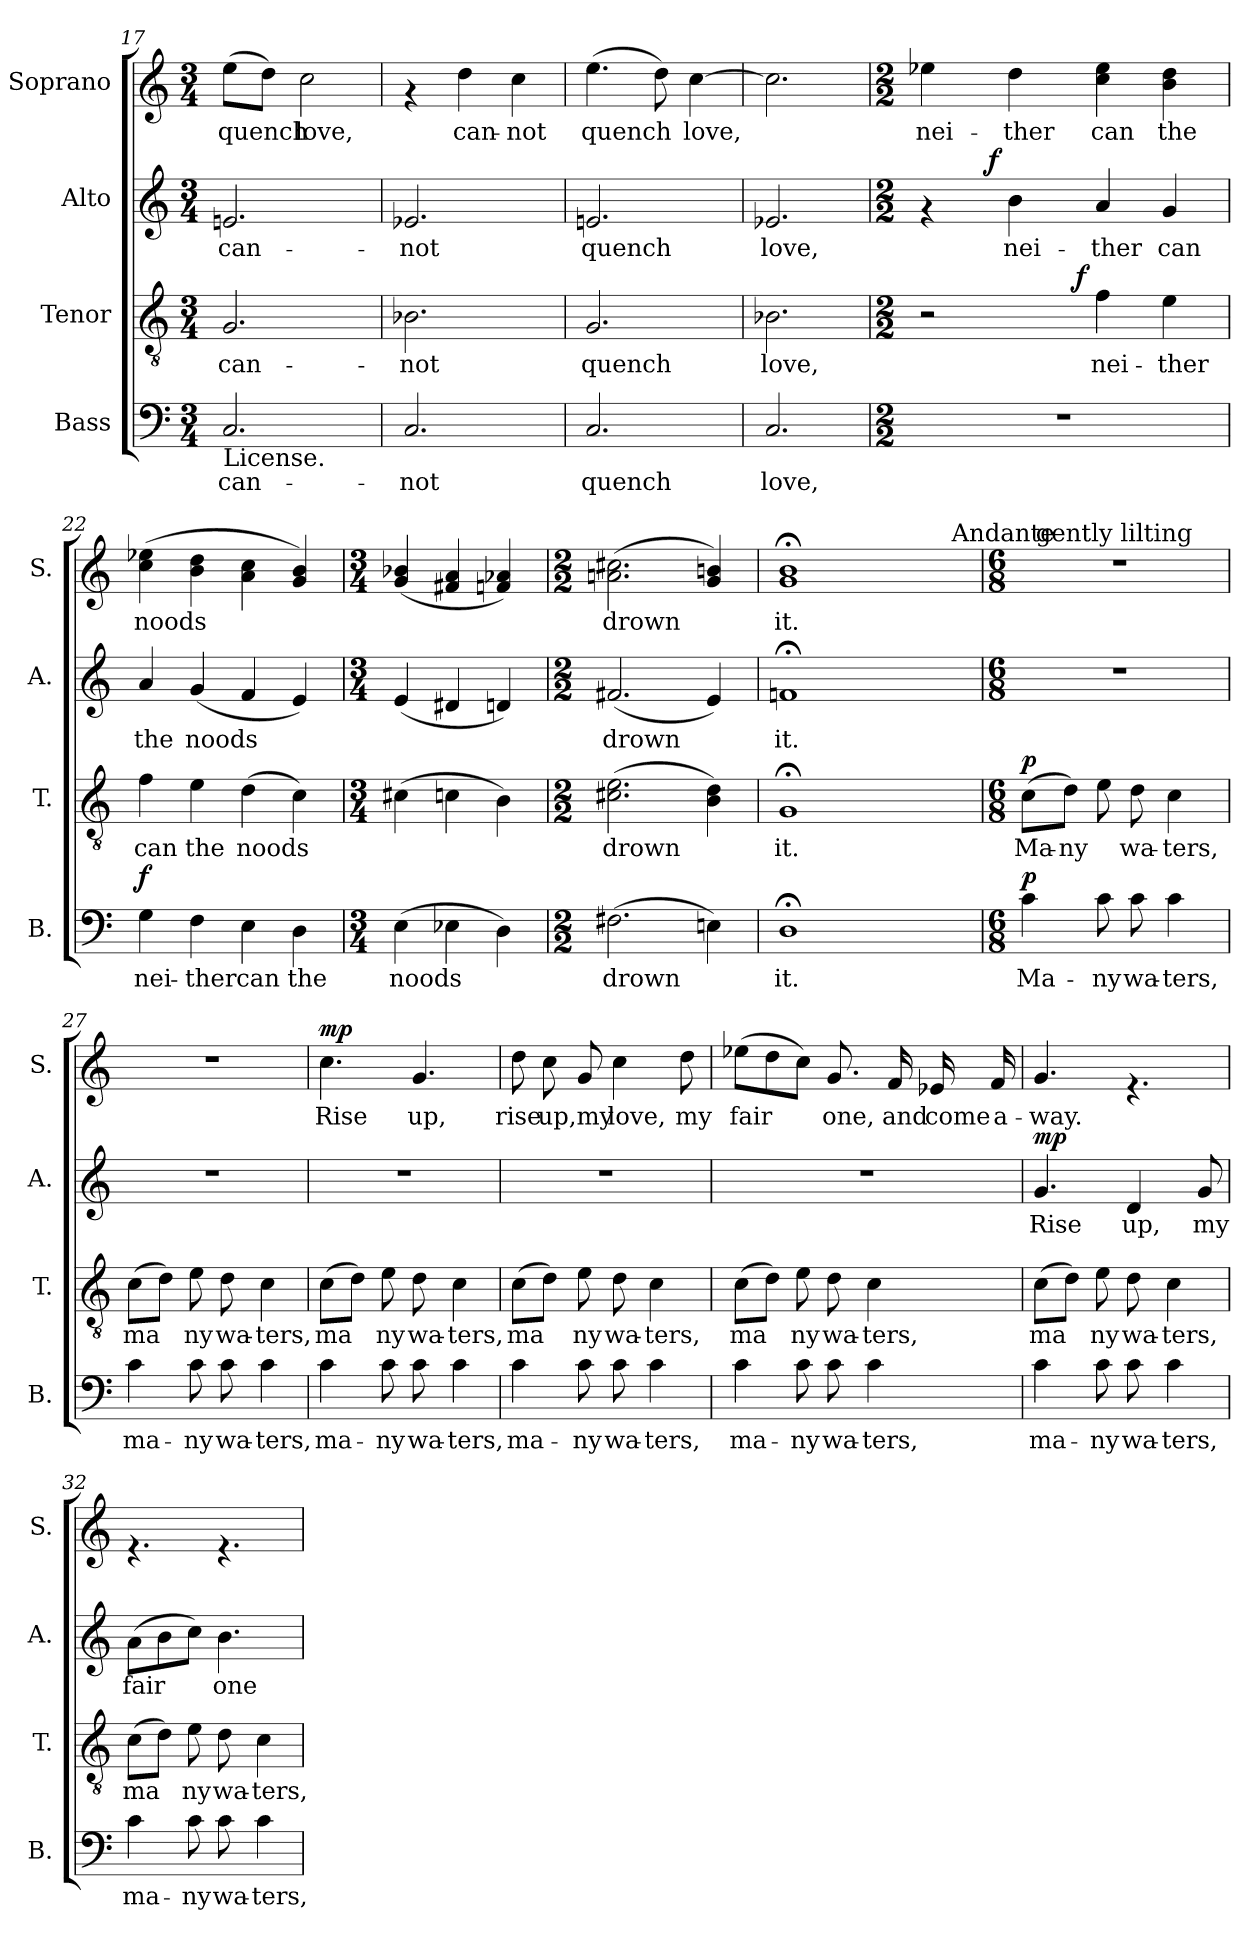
**kern	**text	**dynam	**kern	**text	**dynam	**kern	**text	**dynam	**kern	**text	**dynam
*part4	*part4	*part4	*part3	*part3	*part3	*part2	*part2	*part2	*part1	*part1	*part1
*staff4	*staff4	*staff4	*staff3	*staff3	*staff3	*staff2	*staff2	*staff2	*staff1	*staff1	*staff1
*I"Bass	*	*	*I"Tenor	*	*	*I"Alto	*	*	*I"Soprano	*	*
*I'B.	*	*	*I'T.	*	*	*I'A.	*	*	*I'S.	*	*
!!LO:PB:g=z
*clefF4	*	*	*clefGv2	*	*	*clefG2	*	*	*clefG2	*	*
*k[]	*	*	*k[]	*	*	*k[]	*	*	*k[]	*	*
*C:	*	*	*C:	*	*	*C:	*	*	*C:	*	*
*M3/4	*	*	*M3/4	*	*	*M3/4	*	*	*M3/4	*	*
=17	=17	=17	=17	=17	=17	=17	=17	=17	=17	=17	=17
!LO:TX:b:t=License.	!	!	!	!	!	!	!	!	!	!	!
!	!LO:LY:b:cj	!	!	!LO:LY:b:cj	!	!	!LO:LY:b:cj	!	!	!LO:LY:b	!
2.C/	can-	.	2.G/	can-	.	2.en/	can-	.	(>8ee\L	quench	.
!	!	!	!	!	!	!	!	!	!	!LO:LY:b	!
.	.	.	.	.	.	.	.	.	8dd\J)	.	.
!	!	!	!	!	!	!	!	!	!	!LO:LY:b	!
.	.	.	.	.	.	.	.	.	2cc\	love,	.
=18	=18	=18	=18	=18	=18	=18	=18	=18	=18	=18	=18
!	!LO:LY:b:cj	!	!	!LO:LY:b:cj	!	!	!LO:LY:b:cj	!	!	!	!
2.C/	-not	.	2.B-X\	-not	.	2.e-X/	-not	.	4rf	.	.
!	!	!	!	!	!	!	!	!	!	!LO:LY:b	!
.	.	.	.	.	.	.	.	.	4dd\	can-	.
!	!	!	!	!	!	!	!	!	!	!LO:LY:b	!
.	.	.	.	.	.	.	.	.	4cc\	-not	.
=19	=19	=19	=19	=19	=19	=19	=19	=19	=19	=19	=19
!	!LO:LY:b:cj	!	!	!LO:LY:b:cj	!	!	!LO:LY:b:cj	!	!	!LO:LY:b	!
2.C/	quench	.	2.G/	quench	.	2.en/	quench	.	(>4.ee\	quench	.
!	!	!	!	!	!	!	!	!	!	!LO:LY:b	!
.	.	.	.	.	.	.	.	.	8dd\)	.	.
!	!	!	!	!	!	!	!	!	!	!LO:LY:b	!
.	.	.	.	.	.	.	.	.	[>4cc\	love,	.
=20	=20	=20	=20	=20	=20	=20	=20	=20	=20	=20	=20
!	!LO:LY:b:cj	!	!	!LO:LY:b:cj	!	!	!LO:LY:b:cj	!	!	!LO:LY:b	!
2.C/	love,	.	2.B-X\	love,	.	2.e-X/	love,	.	2.cc\]	.	.
=21	=21	=21	=21	=21	=21	=21	=21	=21	=21	=21	=21
*M2/2	*	*	*M2/2	*	*	*M2/2	*	*	*M2/2	*	*
!	!	!	!	!	!	!	!	!	!	!LO:LY:b	!
*	*	*	*^	*	*	*^	*	*	*	*	*
1r	.	.	2r	4ryy	.	.	4rf	8ryy	.	.	4ee-X\	nei-	.
.	.	.	.	.	.	.	.	16ryy	.	.	.	.	.
.	.	.	.	.	.	.	.	64ryy	.	.	.	.	.
!	!	!	!	!	!	!	!	!	!	!LO:DY:a	!	!	!
.	.	.	.	.	.	.	.	2ryy	.	f	.	.	.
!	!	!	!	!	!	!	!	!	!LO:LY:b:cj	!	!	!LO:LY:b	!
.	.	.	.	8ryy	.	.	4b\	.	nei-	.	4dd\	-ther	.
.	.	.	.	16ryy	.	.	.	.	.	.	.	.	.
.	.	.	.	64ryy	.	.	.	.	.	.	.	.	.
!	!	!	!	!	!	!LO:DY:a	!	!	!	!	!	!	!
.	.	.	.	2ryy	.	f	.	.	.	.	.	.	.
!	!	!	!	!	!LO:LY:b:cj	!	!	!	!LO:LY:b:cj	!	!	!LO:LY:b	!
.	.	.	4f\	.	nei-	.	4a/	.	-ther	.	4ee-\ 4cc\	can	.
.	.	.	.	.	.	.	.	4ryy	.	.	.	.	.
!	!	!	!	!	!LO:LY:b:cj	!	!	!	!LO:LY:b:cj	!	!	!LO:LY:b	!
.	.	.	4e\	.	-ther	.	4g/	.	can	.	4dd\ 4b\	the	.
.	.	.	.	32.ryy	.	.	.	32.ryy	.	.	.	.	.
=22	=22	=22	=22	=22	=22	=22	=22	=22	=22	=22	=22	=22	=22
!	!LO:LY:b:cj	!LO:DY:a	!	!	!LO:LY:b:cj	!	!	!	!LO:LY:b:cj	!	!	!LO:LY:b	!
*	*	*	*v	*v	*	*	*	*	*	*	*	*	*
*	*	*	*	*	*	*v	*v	*	*	*	*	*
4G\	nei-	f	4f\	can	.	4a/	the	.	(>4ee-X\ 4cc\	noods	.
!	!LO:LY:b:cj	!	!	!LO:LY:b:cj	!	!	!LO:LY:b:cj	!	!	!LO:LY:b	!
4F\	-ther	.	4e\	the	.	(<4g/	noods	.	4dd\ 4b\	.	.
!	!LO:LY:b:cj	!	!	!LO:LY:b:cj	!	!	!LO:LY:b:cj	!	!	!LO:LY:b	!
4E\	can	.	(>4d\	noods	.	4f/	.	.	4cc\ 4a\	.	.
!	!LO:LY:b:cj	!	!	!LO:LY:b:cj	!	!	!LO:LY:b:cj	!	!	!LO:LY:b	!
4D\	the	.	4c\)	.	.	4e/)	.	.	4b/ 4g/)	.	.
!!LO:LB:g=z
=23	=23	=23	=23	=23	=23	=23	=23	=23	=23	=23	=23
*M3/4	*	*	*M3/4	*	*	*M3/4	*	*	*M3/4	*	*
!	!LO:LY:b:cj	!	!	!LO:LY:b:cj	!	!	!LO:LY:b:cj	!	!	!LO:LY:b	!
(>4E\	noods	.	(>4c#X\	.	.	(<4e/	.	.	(>4b-X/ 4g/	.	.
!	!LO:LY:b:cj	!	!	!LO:LY:b:cj	!	!	!LO:LY:b:cj	!	!	!LO:LY:b	!
4E-X\	.	.	4cn\	.	.	4d#X/	.	.	4a/ 4f#X/	.	.
!	!LO:LY:b:cj	!	!	!LO:LY:b:cj	!	!	!LO:LY:b:cj	!	!	!LO:LY:b	!
4D\)	.	.	4B\)	.	.	4dn/)	.	.	4a-X/ 4fn/)	.	.
=24	=24	=24	=24	=24	=24	=24	=24	=24	=24	=24	=24
*M2/2	*	*	*M2/2	*	*	*M2/2	*	*	*M2/2	*	*
!	!LO:LY:b:cj	!	!	!LO:LY:b:cj	!	!	!LO:LY:b:cj	!	!	!LO:LY:b	!
(>2.F#X\	drown	.	(>2.e\ 2.c#X\	drown	.	(<2.f#X/	drown	.	(>2.cc#X\ 2.an\	drown	.
!	!LO:LY:b:cj	!	!	!LO:LY:b:cj	!	!	!LO:LY:b:cj	!	!	!LO:LY:b	!
4En\)	.	.	4d\ 4B\)	.	.	4e/)	.	.	4bn/ 4g/)	.	.
=25	=25	=25	=25	=25	=25	=25	=25	=25	=25	=25	=25
!	!LO:LY:b:cj	!	!	!LO:LY:b:cj	!	!	!LO:LY:b:cj	!	!	!LO:LY:b	!
*	*	*	*	*	*	*	*	*	*^	*	*
1D;<	it.	.	1G;<	it.	.	1fn;<	it.	.	1b;< 1g;<	2ryy	it.	.
.	.	.	.	.	.	.	.	.	.	4ryy	.	.
.	.	.	.	.	.	.	.	.	.	8ryy	.	.
.	.	.	.	.	.	.	.	.	.	64ryy	.	.
!	!	!	!	!	!	!	!	!	!	!LO:TX:a:t=Andante	!	!
.	.	.	.	.	.	.	.	.	.	16..ryy	.	.
=26	=26	=26	=26	=26	=26	=26	=26	=26	=26	=26	=26	=26
*M6/8	*	*	*M6/8	*	*	*M6/8	*	*	*M6/8	*	*	*
!	!LO:LY:b:cj	!LO:DY:a	!	!LO:LY:b:cj	!LO:DY:a	!	!	!	!	!	!	!
4c\	Ma-	p	(>8c\L	Ma-	p	2.r	.	.	2.r	32ryy	.	.
!	!	!	!	!	!	!	!	!	!	!LO:TX:a:t=gently lilting	!	!
.	.	.	.	.	.	.	.	.	.	2ryy	.	.
!	!	!	!	!LO:LY:b:cj	!	!	!	!	!	!	!	!
.	.	.	8d\J)	-ny	.	.	.	.	.	.	.	.
!	!LO:LY:b:cj	!	!	!LO:LY:b:cj	!	!	!	!	!	!	!	!
8c\	-ny	.	8e\	.	.	.	.	.	.	.	.	.
!	!LO:LY:b:cj	!	!	!LO:LY:b:cj	!	!	!	!	!	!	!	!
8c\	wa-	.	8d\	wa-	.	.	.	.	.	.	.	.
!	!LO:LY:b:cj	!	!	!LO:LY:b:cj	!	!	!	!	!	!	!	!
4c\	-ters,	.	4c\	-ters,	.	.	.	.	.	.	.	.
.	.	.	.	.	.	.	.	.	.	8..ryy	.	.
=27	=27	=27	=27	=27	=27	=27	=27	=27	=27	=27	=27	=27
!	!LO:LY:b:cj	!	!	!LO:LY:b:cj	!	!	!	!	!	!	!	!
*	*	*	*	*	*	*	*	*	*v	*v	*	*
4c\	ma-	.	(>8c\L	ma-	.	2.r	.	.	2.r	.	.
!	!	!	!	!LO:LY:b:cj	!	!	!	!	!	!	!
.	.	.	8d\J)	--	.	.	.	.	.	.	.
!	!LO:LY:b:cj	!	!	!LO:LY:b:cj	!	!	!	!	!	!	!
8c\	-ny	.	8e\	-ny	.	.	.	.	.	.	.
!	!LO:LY:b:cj	!	!	!LO:LY:b:cj	!	!	!	!	!	!	!
8c\	wa-	.	8d\	wa-	.	.	.	.	.	.	.
!	!LO:LY:b:cj	!	!	!LO:LY:b:cj	!	!	!	!	!	!	!
4c\	-ters,	.	4c\	-ters,	.	.	.	.	.	.	.
=28	=28	=28	=28	=28	=28	=28	=28	=28	=28	=28	=28
!	!LO:LY:b:cj	!	!	!LO:LY:b:cj	!	!	!	!	!	!LO:LY:b	!LO:DY:a
4c\	ma-	.	(>8c\L	ma-	.	2.r	.	.	4.cc\	Rise	mp
!	!	!	!	!LO:LY:b:cj	!	!	!	!	!	!	!
.	.	.	8d\J)	--	.	.	.	.	.	.	.
!	!LO:LY:b:cj	!	!	!LO:LY:b:cj	!	!	!	!	!	!	!
8c\	-ny	.	8e\	-ny	.	.	.	.	.	.	.
!	!LO:LY:b:cj	!	!	!LO:LY:b:cj	!	!	!	!	!	!LO:LY:b	!
8c\	wa-	.	8d\	wa-	.	.	.	.	4.g/	up,	.
!	!LO:LY:b:cj	!	!	!LO:LY:b:cj	!	!	!	!	!	!	!
4c\	-ters,	.	4c\	-ters,	.	.	.	.	.	.	.
!!LO:PB:g=z
=29	=29	=29	=29	=29	=29	=29	=29	=29	=29	=29	=29
!	!LO:LY:b:cj	!	!	!LO:LY:b:cj	!	!	!	!	!	!LO:LY:b	!
4c\	ma-	.	(>8c\L	ma-	.	2.r	.	.	8dd\	rise	.
!	!	!	!	!LO:LY:b:cj	!	!	!	!	!	!LO:LY:b	!
.	.	.	8d\J)	--	.	.	.	.	8cc\	up,my	.
!	!LO:LY:b:cj	!	!	!LO:LY:b:cj	!	!	!	!	!	!LO:LY:b	!
8c\	-ny	.	8e\	-ny	.	.	.	.	8g/	.	.
!	!LO:LY:b:cj	!	!	!LO:LY:b:cj	!	!	!	!	!	!LO:LY:b	!
8c\	wa-	.	8d\	wa-	.	.	.	.	4cc\	love,	.
!	!LO:LY:b:cj	!	!	!LO:LY:b:cj	!	!	!	!	!	!	!
4c\	-ters,	.	4c\	-ters,	.	.	.	.	.	.	.
!	!	!	!	!	!	!	!	!	!	!LO:LY:b	!
.	.	.	.	.	.	.	.	.	8dd\	my	.
=30	=30	=30	=30	=30	=30	=30	=30	=30	=30	=30	=30
!	!LO:LY:b:cj	!	!	!LO:LY:b:cj	!	!	!	!	!	!LO:LY:b	!
4c\	ma-	.	(>8c\L	ma-	.	2.r	.	.	(>8ee-X\L	fair	.
!	!	!	!	!LO:LY:b:cj	!	!	!	!	!	!LO:LY:b	!
.	.	.	8d\J)	--	.	.	.	.	8dd\	.	.
!	!LO:LY:b:cj	!	!	!LO:LY:b:cj	!	!	!	!	!	!LO:LY:b	!
8c\	-ny	.	8e\	-ny	.	.	.	.	8cc\J)	.	.
!	!LO:LY:b:cj	!	!	!LO:LY:b:cj	!	!	!	!	!	!LO:LY:b	!
8c\	wa-	.	8d\	wa-	.	.	.	.	8.g/	one,	.
!	!LO:LY:b:cj	!	!	!LO:LY:b:cj	!	!	!	!	!	!	!
4c\	-ters,	.	4c\	-ters,	.	.	.	.	.	.	.
!	!	!	!	!	!	!	!	!	!	!LO:LY:b	!
.	.	.	.	.	.	.	.	.	16f/	and	.
!	!	!	!	!	!	!	!	!	!	!LO:LY:b	!
.	.	.	.	.	.	.	.	.	16e-X/	come	.
!	!	!	!	!	!	!	!	!	!	!LO:LY:b	!
.	.	.	.	.	.	.	.	.	16f/	a-	.
=31	=31	=31	=31	=31	=31	=31	=31	=31	=31	=31	=31
!	!LO:LY:b:cj	!	!	!LO:LY:b:cj	!	!	!LO:LY:b:cj	!LO:DY:a	!	!LO:LY:b	!
4c\	ma-	.	(>8c\L	ma-	.	4.g/	Rise	mp	4.g/	-way.	.
!	!	!	!	!LO:LY:b:cj	!	!	!	!	!	!	!
.	.	.	8d\J)	--	.	.	.	.	.	.	.
!	!LO:LY:b:cj	!	!	!LO:LY:b:cj	!	!	!	!	!	!	!
8c\	-ny	.	8e\	-ny	.	.	.	.	.	.	.
!	!LO:LY:b:cj	!	!	!LO:LY:b:cj	!	!	!LO:LY:b:cj	!	!	!	!
8c\	wa-	.	8d\	wa-	.	4d/	up,	.	4.rf	.	.
!	!LO:LY:b:cj	!	!	!LO:LY:b:cj	!	!	!	!	!	!	!
4c\	-ters,	.	4c\	-ters,	.	.	.	.	.	.	.
!	!	!	!	!	!	!	!LO:LY:b:cj	!	!	!	!
.	.	.	.	.	.	8g/	my	.	.	.	.
=32	=32	=32	=32	=32	=32	=32	=32	=32	=32	=32	=32
!	!LO:LY:b:cj	!	!	!LO:LY:b:cj	!	!	!LO:LY:b:cj	!	!	!	!
4c\	ma-	.	(>8c\L	ma-	.	(>8a\L	fair	.	4.rf	.	.
!	!	!	!	!LO:LY:b:cj	!	!	!LO:LY:b:cj	!	!	!	!
.	.	.	8d\J)	--	.	8b\	.	.	.	.	.
!	!LO:LY:b:cj	!	!	!LO:LY:b:cj	!	!	!LO:LY:b:cj	!	!	!	!
8c\	-ny	.	8e\	-ny	.	8cc\J)	.	.	.	.	.
!	!LO:LY:b:cj	!	!	!LO:LY:b:cj	!	!	!LO:LY:b:cj	!	!	!	!
8c\	wa-	.	8d\	wa-	.	4.b\	one	.	4.rf	.	.
!	!LO:LY:b:cj	!	!	!LO:LY:b:cj	!	!	!	!	!	!	!
4c\	-ters,	.	4c\	-ters,	.	.	.	.	.	.	.
=	=	=	=	=	=	=	=	=	=	=	=
*-	*-	*-	*-	*-	*-	*-	*-	*-	*-	*-	*-
